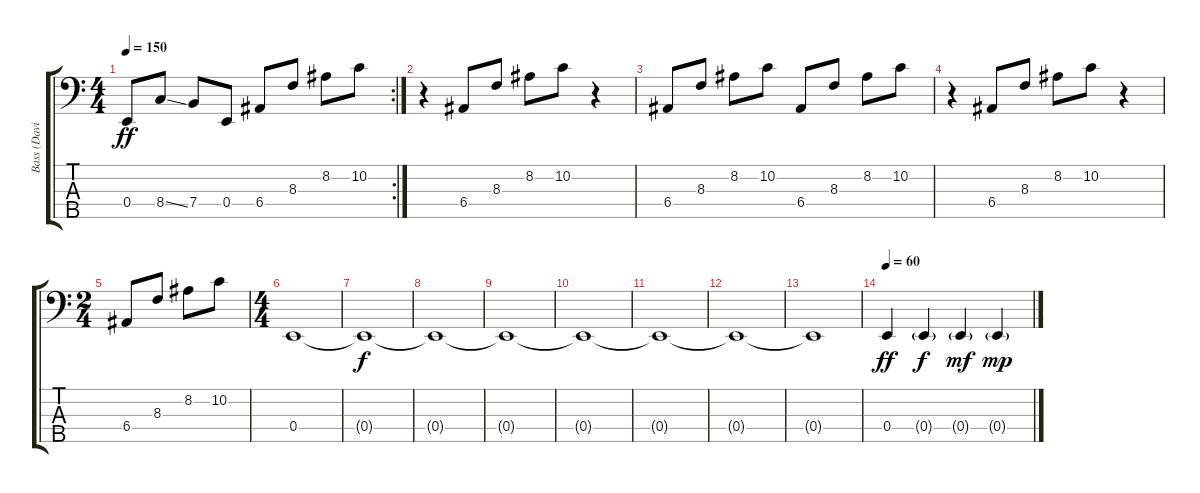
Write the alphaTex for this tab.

\track ("Bass (David Ellefson)" "Bass (Davi") {instrument electricbasspick}
\staff {score tabs}
\tuning (G2 D2 A1 E1 B0) {hide}
\rc 2
\ts (4 4)
\tempo 150
\clef f4
\ks c
0.4.8{dy ff} 8.4{ss}.8 7.4.8 0.4.8 6.4.8 8.3.8 8.2.8 10.2.8 |
r.4 6.4.8 8.3.8 8.2.8 10.2.8 r.4 |
6.4.8 8.3.8 8.2.8 10.2.8 6.4.8 8.3.8 8.2.8 10.2.8 |
r.4 6.4.8 8.3.8 8.2.8 10.2.8 r.4 |
\ts (2 4)
6.4.8 8.3.8 8.2.8 10.2.8 |
\ts (4 4)
0.4.1 |
0.4{t}.1{dy f} |
0.4{t}.1 |
0.4{t}.1 |
0.4{t}.1 |
0.4{t}.1 |
0.4{t}.1 |
0.4{t}.1 |
\tempo 60
0.4.4{dy ff} 0.4{g}.4{dy f} 0.4{g}.4{dy mf} 0.4{g}.4{dy mp}
